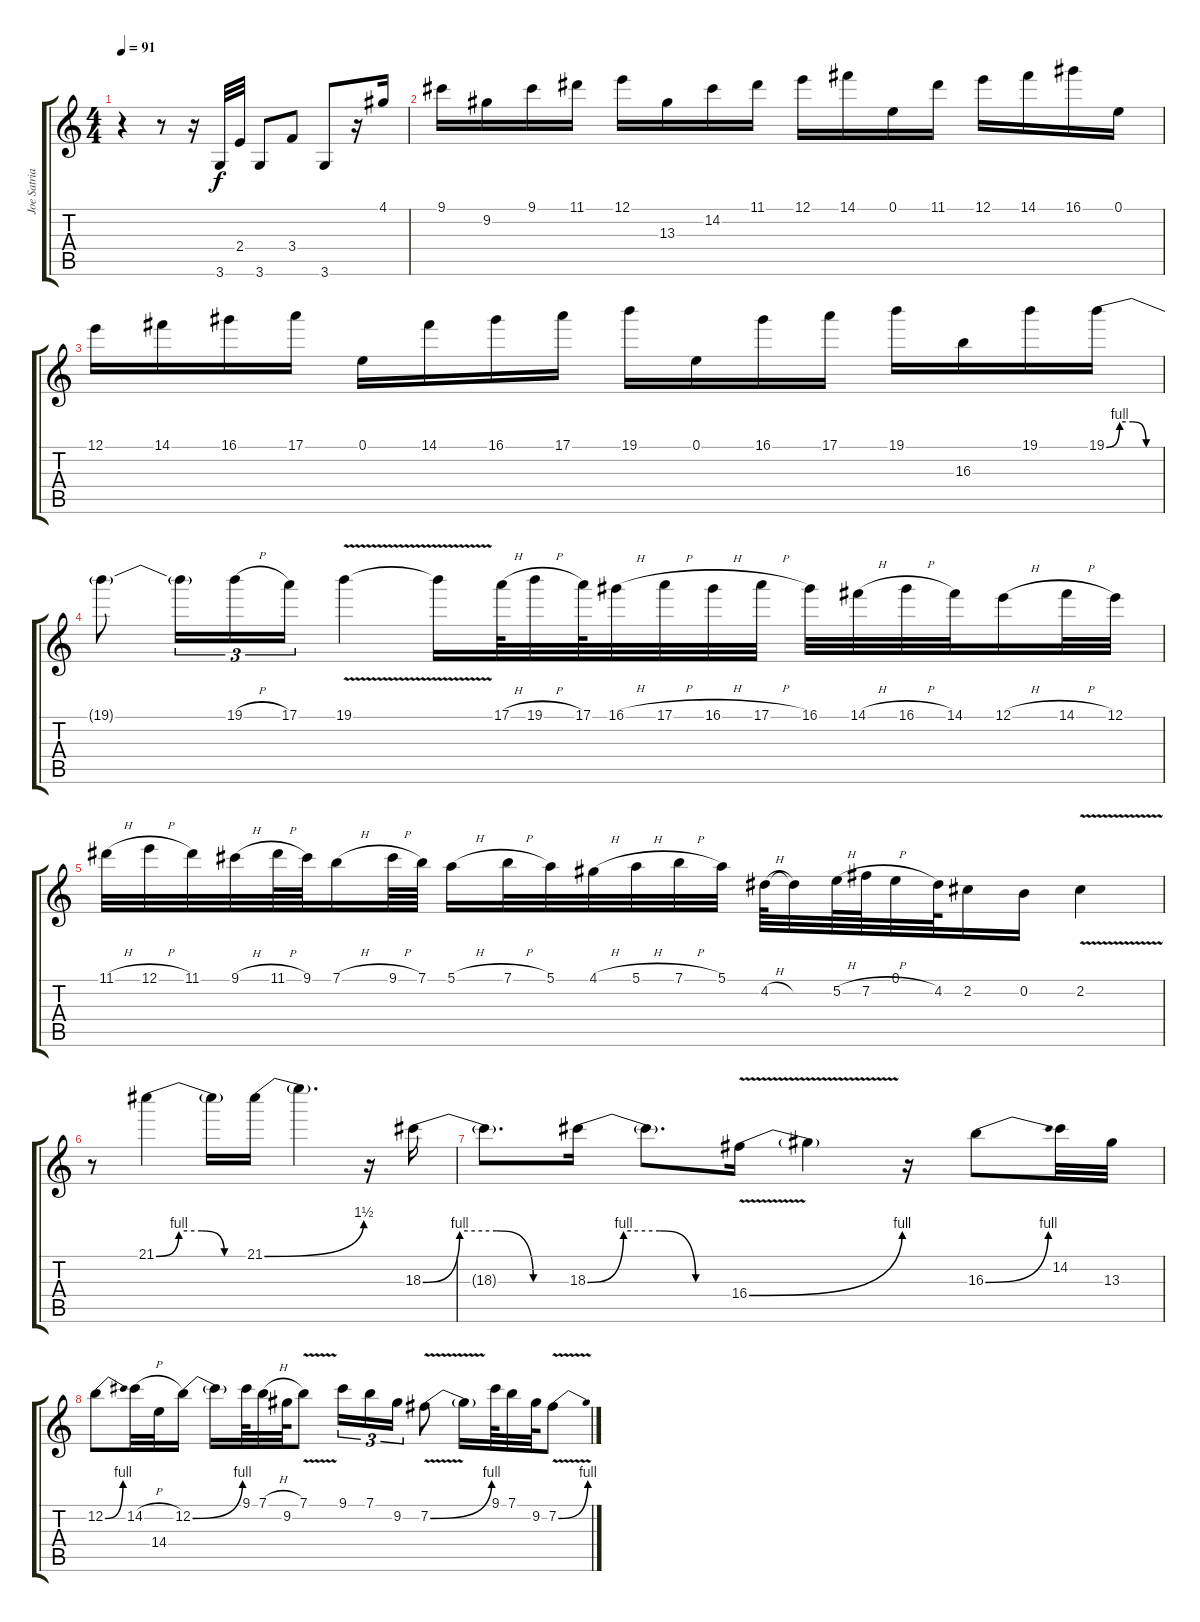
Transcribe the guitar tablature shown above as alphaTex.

\track ("Joe Satriani" "Joe Satria") {instrument overdrivenguitar}
\staff {score tabs}
\tuning (E4 B3 G3 D3 A2 E2) {hide}
\ts (4 4)
\tempo 91
\clef g2
\ks c
r.4{dy f} r.8 r.16 3.6.32 2.4.32 3.6.8 3.4.8 3.6.8 r.16 4.1.16 |
9.1.16 9.2.16 9.1.16 11.1.16 12.1.16 13.3.16 14.2.16 11.1.16 12.1.16 14.1.16 0.1.16 11.1.16 12.1.16 14.1.16 16.1.16 0.1.16 |
12.1.16 14.1.16 16.1.16 17.1.16 0.1.16 14.1.16 16.1.16 17.1.16 19.1.16 0.1.16 16.1.16 17.1.16 19.1.16 16.3.16 19.1.16 19.1{be (custom 0 0 15 4 30 4 45 0 60 0)}.16 |
19.1{t}.8 19.1{t}.16{tu (3 2)} 19.1{h}.16{tu (3 2)} 17.1.16{tu (3 2)} 19.1{v}.4 19.1{t}.16 17.1{h}.64 19.1{h}.32 17.1.64 16.1{h}.32 17.1{h}.32 16.1{h}.32 17.1{h}.32 16.1.32 14.1{h}.32 16.1{h}.32 14.1.32 12.1{h}.16 14.1{h}.32 12.1.32 |
11.1{h}.32 12.1{h}.32 11.1.32 9.1{h}.32 11.1{h}.64 9.1.64 7.1{h}.16 9.1{h}.64 7.1.64 5.1{h}.16 7.1{h}.32 5.1.32 4.1{h}.32 5.1{h}.32 7.1{h}.32 5.1.32 4.2{h}.64 4.2{t}.32 5.2{h}.64 7.2{h}.64 0.1.32 4.2.64 2.2.16 0.2.16 2.2{v}.4 |
r.8 21.1{be (custom 0 0 15 4 30 4 45 0 60 0)}.4 21.1{t}.16 21.1{be (bend 0 0 60 6)}.16 21.1{t}.4{d} r.16 18.3{be (custom 0 0 15 4 30 4 45 0 60 0)}.16 |
18.3{t}.8{d} 18.3{be (custom 0 0 15 4 30 4 45 0 60 0)}.16 18.3{t}.8{d} 16.4{be (bend 0 0 60 4) v}.16 16.4{t}.4 r.16 16.3{be (bend 0 0 60 4)}.8 14.2.32 13.3.32 |
12.2{be (bend 0 0 60 4)}.8 14.2{h}.32 14.4.32 12.2{be (bend 0 0 60 4)}.16 12.2{t}.16 9.1.64 7.1{h}.32 9.2.64 7.1{v}.8 9.1.16{tu (3 2)} 7.1.16{tu (3 2)} 9.2.16{tu (3 2)} 7.2{be (bend 0 0 60 4) v}.8 7.2{t}.16 9.1.64 7.1.32 9.2.64 7.2{be (bend 0 0 60 4) v}.8
